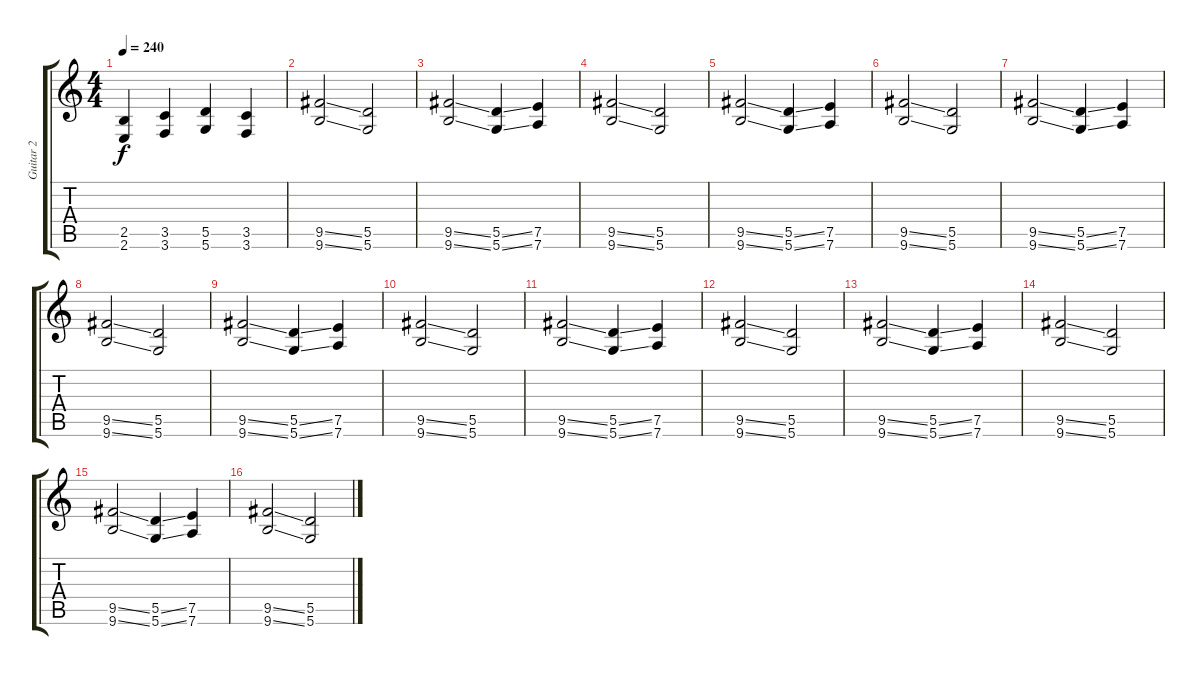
\track ("Guitar 2" "Guitar 2") {instrument distortionguitar}
\staff {score tabs}
\tuning (E4 B3 G3 D3 A2 D2) {hide}
\ts (4 4)
\tempo 240
\clef g2
\ks c
(2.5 2.6).4{dy f} (3.5 3.6).4 (5.5 5.6).4 (3.5 3.6).4 |
(9.5{ss} 9.6{ss}).2 (5.5 5.6).2 |
(9.5{ss} 9.6{ss}).2 (5.5{ss} 5.6{ss}).4 (7.5 7.6).4 |
(9.5{ss} 9.6{ss}).2 (5.5 5.6).2 |
(9.5{ss} 9.6{ss}).2 (5.5{ss} 5.6{ss}).4 (7.5 7.6).4 |
(9.5{ss} 9.6{ss}).2 (5.5 5.6).2 |
(9.5{ss} 9.6{ss}).2 (5.5{ss} 5.6{ss}).4 (7.5 7.6).4 |
(9.5{ss} 9.6{ss}).2 (5.5 5.6).2 |
(9.5{ss} 9.6{ss}).2 (5.5{ss} 5.6{ss}).4 (7.5 7.6).4 |
(9.5{ss} 9.6{ss}).2 (5.5 5.6).2 |
(9.5{ss} 9.6{ss}).2 (5.5{ss} 5.6{ss}).4 (7.5 7.6).4 |
(9.5{ss} 9.6{ss}).2 (5.5 5.6).2 |
(9.5{ss} 9.6{ss}).2 (5.5{ss} 5.6{ss}).4 (7.5 7.6).4 |
(9.5{ss} 9.6{ss}).2 (5.5 5.6).2 |
(9.5{ss} 9.6{ss}).2 (5.5{ss} 5.6{ss}).4 (7.5 7.6).4 |
(9.5{ss} 9.6{ss}).2 (5.5 5.6).2
